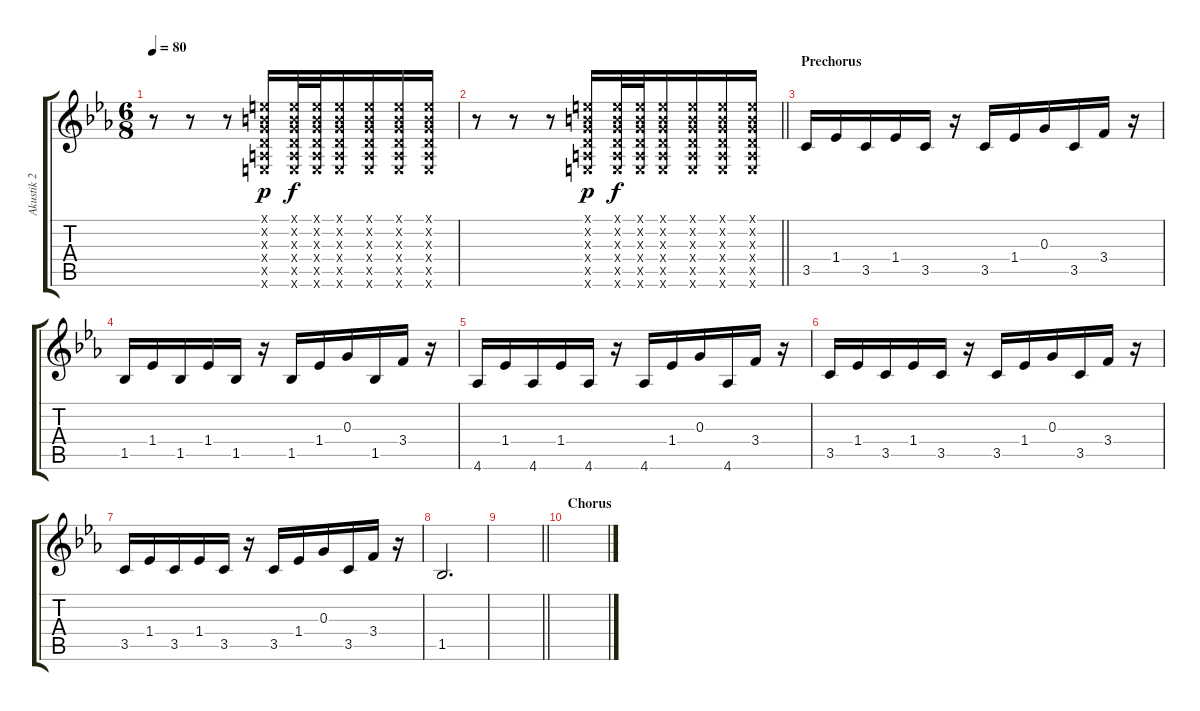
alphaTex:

\track ("Akustik 2" "Akustik 2") {instrument acousticguitarsteel}
\staff {score tabs}
\tuning (E4 B3 G3 D3 A2 E2) {hide}
\ts (6 8)
\tempo 80
\clef g2
\ks cminor
r.8{dy f} r.8 r.8 (0.1{x} 0.2{x} 0.3{x} 0.4{x} 0.5{x} 0.6{x}).16{dy p} (0.1{x} 0.2{x} 0.3{x} 0.4{x} 0.5{x} 0.6{x}).32{dy f} (0.1{x} 0.2{x} 0.3{x} 0.4{x} 0.5{x} 0.6{x}).32 (0.1{x} 0.2{x} 0.3{x} 0.4{x} 0.5{x} 0.6{x}).16 (0.1{x} 0.2{x} 0.3{x} 0.4{x} 0.5{x} 0.6{x}).16 (0.1{x} 0.2{x} 0.3{x} 0.4{x} 0.5{x} 0.6{x}).16 (0.1{x} 0.2{x} 0.3{x} 0.4{x} 0.5{x} 0.6{x}).16 |
\barLineRight lightlight
r.8 r.8 r.8 (0.1{x} 0.2{x} 0.3{x} 0.4{x} 0.5{x} 0.6{x}).16{dy p} (0.1{x} 0.2{x} 0.3{x} 0.4{x} 0.5{x} 0.6{x}).32{dy f} (0.1{x} 0.2{x} 0.3{x} 0.4{x} 0.5{x} 0.6{x}).32 (0.1{x} 0.2{x} 0.3{x} 0.4{x} 0.5{x} 0.6{x}).16 (0.1{x} 0.2{x} 0.3{x} 0.4{x} 0.5{x} 0.6{x}).16 (0.1{x} 0.2{x} 0.3{x} 0.4{x} 0.5{x} 0.6{x}).16 (0.1{x} 0.2{x} 0.3{x} 0.4{x} 0.5{x} 0.6{x}).16 |
\section ("" "Prechorus")
3.5.16 1.4.16 3.5.16 1.4.16 3.5.16 r.16 3.5.16 1.4.16 0.3.16 3.5.16 3.4.16 r.16 |
1.5.16 1.4.16 1.5.16 1.4.16 1.5.16 r.16 1.5.16 1.4.16 0.3.16 1.5.16 3.4.16 r.16 |
4.6.16 1.4.16 4.6.16 1.4.16 4.6.16 r.16 4.6.16 1.4.16 0.3.16 4.6.16 3.4.16 r.16 |
3.5.16 1.4.16 3.5.16 1.4.16 3.5.16 r.16 3.5.16 1.4.16 0.3.16 3.5.16 3.4.16 r.16 |
3.5.16 1.4.16 3.5.16 1.4.16 3.5.16 r.16 3.5.16 1.4.16 0.3.16 3.5.16 3.4.16 r.16 |
1.5.2{d} |
\barLineRight lightlight
|
\section ("" "Chorus")
